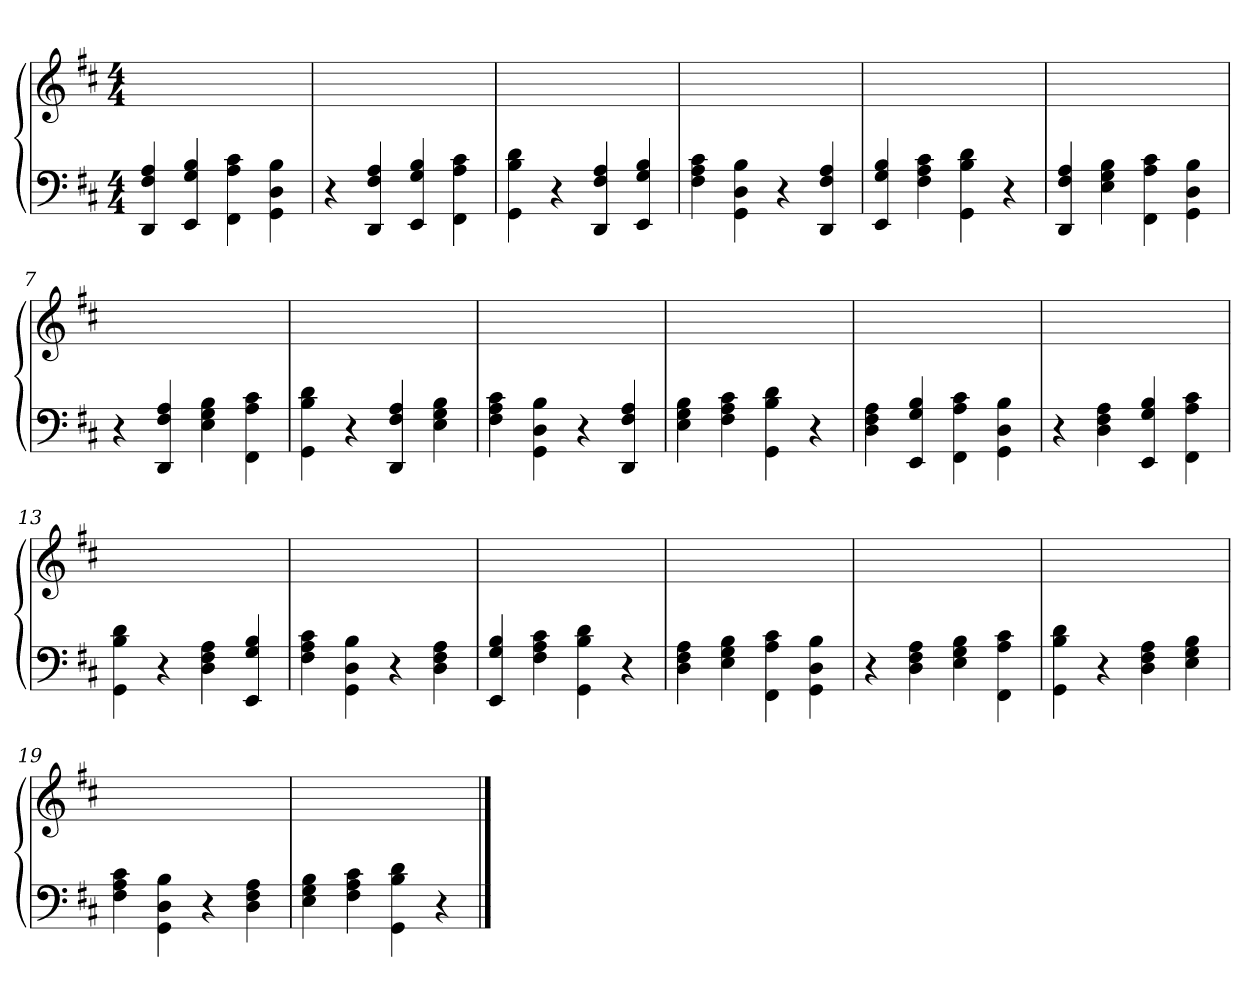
**kern	**kern
*part2	*part1
*staff2	*staff1
*clefF4	*clefG2
*k[f#c#]	*k[f#c#]
*D:	*D:
*M4/4	*M4/4
*MM60	*MM60
=1	=1
4DD 4F# 4A	1ryy
4EE 4G 4B	.
4FF# 4A 4c#	.
4GG 4D 4B	.
=2	=2
4r	1ryy
4DD 4F# 4A	.
4EE 4G 4B	.
4FF# 4A 4c#	.
=3	=3
4GG 4B 4d	1ryy
4r	.
4DD 4F# 4A	.
4EE 4G 4B	.
=4	=4
4F# 4A 4c#	1ryy
4GG 4D 4B	.
4r	.
4DD 4F# 4A	.
=5	=5
4EE 4G 4B	1ryy
4F# 4A 4c#	.
4GG 4B 4d	.
4r	.
=6	=6
4DD 4F# 4A	1ryy
4E 4G 4B	.
4FF# 4A 4c#	.
4GG 4D 4B	.
=7	=7
4r	1ryy
4DD 4F# 4A	.
4E 4G 4B	.
4FF# 4A 4c#	.
=8	=8
4GG 4B 4d	1ryy
4r	.
4DD 4F# 4A	.
4E 4G 4B	.
=9	=9
4F# 4A 4c#	1ryy
4GG 4D 4B	.
4r	.
4DD 4F# 4A	.
=10	=10
4E 4G 4B	1ryy
4F# 4A 4c#	.
4GG 4B 4d	.
4r	.
=11	=11
4D 4F# 4A	1ryy
4EE 4G 4B	.
4FF# 4A 4c#	.
4GG 4D 4B	.
=12	=12
4r	1ryy
4D 4F# 4A	.
4EE 4G 4B	.
4FF# 4A 4c#	.
=13	=13
4GG 4B 4d	1ryy
4r	.
4D 4F# 4A	.
4EE 4G 4B	.
=14	=14
4F# 4A 4c#	1ryy
4GG 4D 4B	.
4r	.
4D 4F# 4A	.
=15	=15
4EE 4G 4B	1ryy
4F# 4A 4c#	.
4GG 4B 4d	.
4r	.
=16	=16
4D 4F# 4A	1ryy
4E 4G 4B	.
4FF# 4A 4c#	.
4GG 4D 4B	.
=17	=17
4r	1ryy
4D 4F# 4A	.
4E 4G 4B	.
4FF# 4A 4c#	.
=18	=18
4GG 4B 4d	1ryy
4r	.
4D 4F# 4A	.
4E 4G 4B	.
=19	=19
4F# 4A 4c#	1ryy
4GG 4D 4B	.
4r	.
4D 4F# 4A	.
=20	=20
4E 4G 4B	1ryy
4F# 4A 4c#	.
4GG 4B 4d	.
4r	.
==	==
*-	*-
